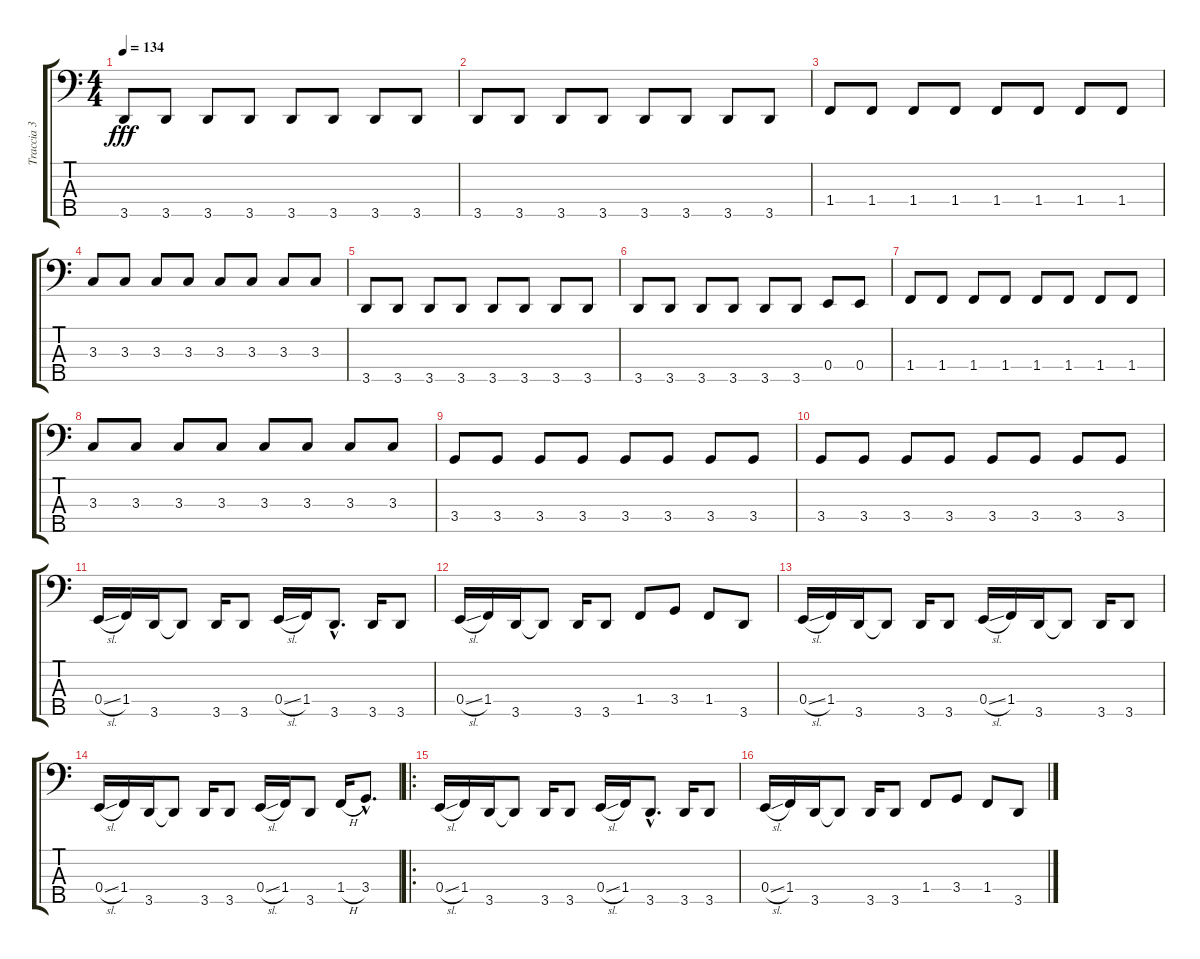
\track ("Traccia 3" "Traccia 3") {instrument electricbasspick}
\staff {score tabs}
\tuning (G2 D2 A1 E1 B0) {hide}
\ts (4 4)
\tempo 134
\clef f4
\ks c
3.5.8{dy fff instrument electricbasspick} 3.5.8 3.5.8 3.5.8 3.5.8 3.5.8 3.5.8 3.5.8 |
3.5.8 3.5.8 3.5.8 3.5.8 3.5.8 3.5.8 3.5.8 3.5.8 |
1.4.8 1.4.8 1.4.8 1.4.8 1.4.8 1.4.8 1.4.8 1.4.8 |
3.3.8 3.3.8 3.3.8 3.3.8 3.3.8 3.3.8 3.3.8 3.3.8 |
3.5.8 3.5.8 3.5.8 3.5.8 3.5.8 3.5.8 3.5.8 3.5.8 |
3.5.8 3.5.8 3.5.8 3.5.8 3.5.8 3.5.8 0.4.8 0.4.8 |
1.4.8 1.4.8 1.4.8 1.4.8 1.4.8 1.4.8 1.4.8 1.4.8 |
3.3.8 3.3.8 3.3.8 3.3.8 3.3.8 3.3.8 3.3.8 3.3.8 |
3.4.8 3.4.8 3.4.8 3.4.8 3.4.8 3.4.8 3.4.8 3.4.8 |
3.4.8 3.4.8 3.4.8 3.4.8 3.4.8 3.4.8 3.4.8 3.4.8 |
0.4{sl}.16 1.4.16 3.5.16 3.5{t}.8 3.5.16 3.5.8 0.4{sl}.16 1.4.16 3.5{hac}.8{d} 3.5.16 3.5.8 |
0.4{sl}.16 1.4.16 3.5.16 3.5{t}.8 3.5.16 3.5.8 1.4.8 3.4.8 1.4.8 3.5.8 |
0.4{sl}.16 1.4.16 3.5.16 3.5{t}.8 3.5.16 3.5.8 0.4{sl}.16 1.4.16 3.5.16 3.5{t}.8 3.5.16 3.5.8 |
0.4{sl}.16 1.4.16 3.5.16 3.5{t}.8 3.5.16 3.5.8 0.4{sl}.16 1.4.16 3.5.8 1.4{h}.16 3.4{hac}.8{d} |
\ro
0.4{sl}.16 1.4.16 3.5.16 3.5{t}.8 3.5.16 3.5.8 0.4{sl}.16 1.4.16 3.5{hac}.8{d} 3.5.16 3.5.8 |
0.4{sl}.16 1.4.16 3.5.16 3.5{t}.8 3.5.16 3.5.8 1.4.8 3.4.8 1.4.8 3.5.8
